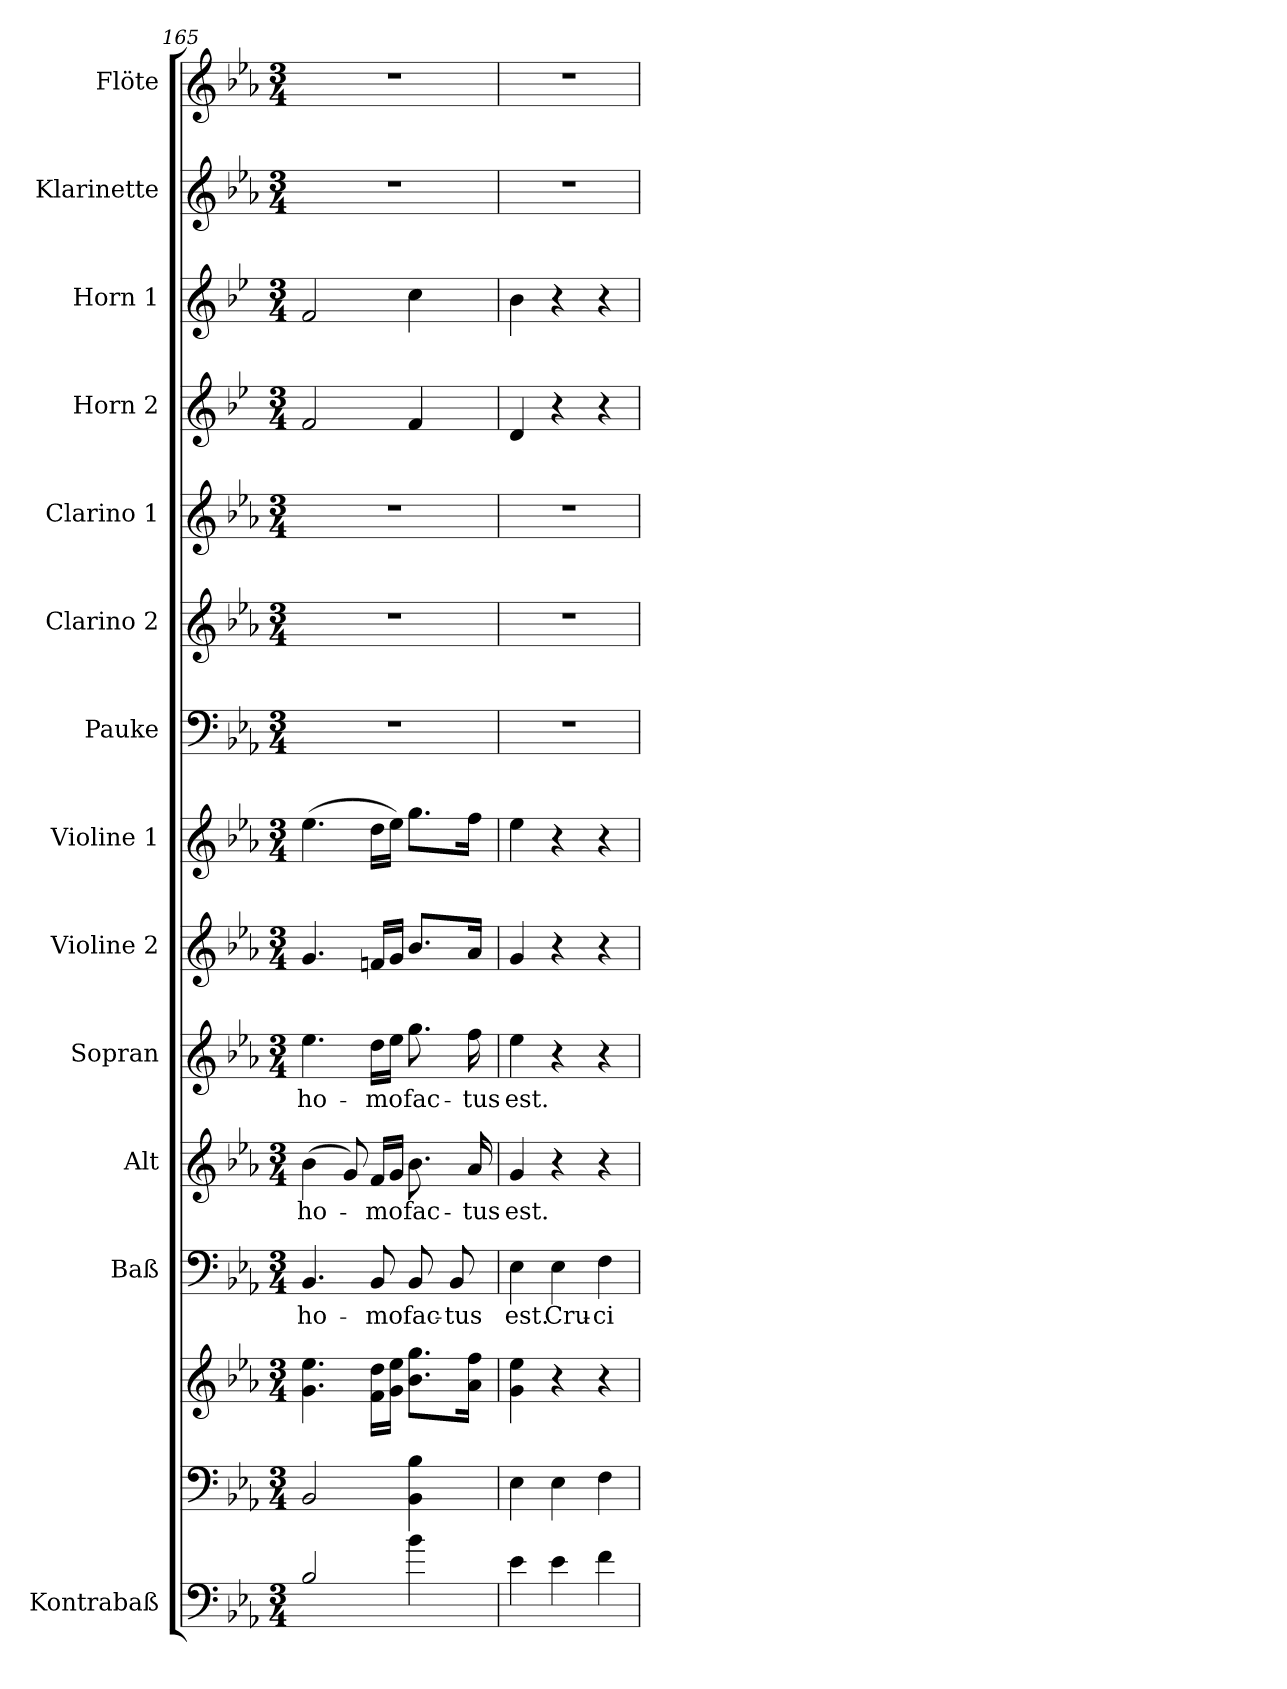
**kern	**kern	**kern	**kern	**text	**kern	**text	**kern	**text	**kern	**kern	**kern	**kern	**kern	**kern	**kern	**kern	**kern
*part14	*part13	*part13	*part12	*part12	*part11	*part11	*part10	*part10	*part9	*part8	*part7	*part6	*part5	*part4	*part3	*part2	*part1
*staff15	*staff14	*staff13	*staff12	*staff12	*staff11	*staff11	*staff10	*staff10	*staff9	*staff8	*staff7	*staff6	*staff5	*staff4	*staff3	*staff2	*staff1
*I"Kontrabaß	*	*	*I"Baß	*	*I"Alt	*	*I"Sopran	*	*I"Violine 2	*I"Violine 1	*I"Pauke	*I"Clarino 2	*I"Clarino 1	*I"Horn 2	*I"Horn 1	*I"Klarinette	*I"Flöte
*I'Kb	*	*	*I'Baß	*	*I'Alt	*	*I'Sop	*	*I'Vln. 2	*I'Vln. 1	*I'Pk.	*	*	*I'Hrn. 2	*I'Hrn. 1	*	*I'Fl.
*clefF4	*clefF4	*clefG2	*clefF4	*	*clefG2	*	*clefG2	*	*clefG2	*clefG2	*clefF4	*clefG2	*clefG2	*clefG2	*clefG2	*clefG2	*clefG2
*ITrd7c12	*	*	*	*	*	*	*	*	*	*	*	*ITrd7c12	*ITrd7c12	*ITrd4c7	*ITrd4c7	*	*
*k[b-e-a-]	*k[b-e-a-]	*k[b-e-a-]	*k[b-e-a-]	*	*k[b-e-a-]	*	*k[b-e-a-]	*	*k[b-e-a-]	*k[b-e-a-]	*k[b-e-a-]	*k[b-e-a-]	*k[b-e-a-]	*k[b-e-a-]	*k[b-e-a-]	*k[b-e-a-]	*k[b-e-a-]
*E-:	*E-:	*E-:	*E-:	*	*E-:	*	*E-:	*	*E-:	*E-:	*E-:	*E-:	*E-:	*E-:	*E-:	*E-:	*E-:
*M3/4	*M3/4	*M3/4	*M3/4	*	*M3/4	*	*M3/4	*	*M3/4	*M3/4	*M3/4	*M3/4	*M3/4	*M3/4	*M3/4	*M3/4	*M3/4
=165	=165	=165	=165	=165	=165	=165	=165	=165	=165	=165	=165	=165	=165	=165	=165	=165	=165
!	!	!	!	!LO:LY:b	!	!LO:LY:b	!	!LO:LY:b	!	!	!	!	!	!	!	!	!
2BB-/	2BB-/	4.g\ 4.ee-\	4.BB-/	ho-	(>4b-\	ho-	4.ee-\	ho-	4.g/	(>4.ee-\	2.r	2.r	2.r	2B-/	2B-/	2.r	2.r
.	.	.	.	.	8g/)	.	.	.	.	.	.	.	.	.	.	.	.
!	!	!	!	!LO:LY:b	!	!LO:LY:b	!	!LO:LY:b	!	!	!	!	!	!	!	!	!
.	.	16f\ 16dd\LL	8BB-/	-mo	16f/LL	-mo	16dd\LL	-mo	16fn/LL	16dd\LL	.	.	.	.	.	.	.
.	.	16g\ 16ee-\JJ	.	.	16g/JJ	.	16ee-\JJ	.	16g/JJ	16ee-\JJ)	.	.	.	.	.	.	.
!	!	!	!	!LO:LY:b	!	!LO:LY:b	!	!LO:LY:b	!	!	!	!	!	!	!	!	!
4B-\	4BB-\ 4B-\	8.b-\ 8.gg\L	8BB-/	fac-	8.b-\	fac-	8.gg\	fac-	8.b-/L	8.gg\L	.	.	.	4B-/	4f\	.	.
!	!	!	!	!LO:LY:b	!	!	!	!	!	!	!	!	!	!	!	!	!
.	.	.	8BB-/	-tus	.	.	.	.	.	.	.	.	.	.	.	.	.
!	!	!	!	!	!	!LO:LY:b	!	!LO:LY:b	!	!	!	!	!	!	!	!	!
.	.	16a-\ 16ff\Jk	.	.	16a-/	-tus	16ff\	-tus	16a-/Jk	16ff\Jk	.	.	.	.	.	.	.
!!LO:PB:g=z
=166	=166	=166	=166	=166	=166	=166	=166	=166	=166	=166	=166	=166	=166	=166	=166	=166	=166
!	!	!	!	!LO:LY:b	!	!LO:LY:b	!	!LO:LY:b	!	!	!	!	!	!	!	!	!
4E-\	4E-\	4g\ 4ee-\	4E-\	est.	4g/	est.	4ee-\	est.	4g/	4ee-\	2.r	2.r	2.r	4G/	4e-\	2.r	2.r
!	!	!	!	!LO:LY:b	!	!	!	!	!	!	!	!	!	!	!	!	!
4E-\	4E-\	4r	4E-\	Cru-	4r	.	4r	.	4r	4r	.	.	.	4r	4r	.	.
!	!	!	!	!LO:LY:b	!	!	!	!	!	!	!	!	!	!	!	!	!
4F\	4F\	4r	4F\	-ci-	4r	.	4r	.	4r	4r	.	.	.	4r	4r	.	.
=	=	=	=	=	=	=	=	=	=	=	=	=	=	=	=	=	=
*-	*-	*-	*-	*-	*-	*-	*-	*-	*-	*-	*-	*-	*-	*-	*-	*-	*-
